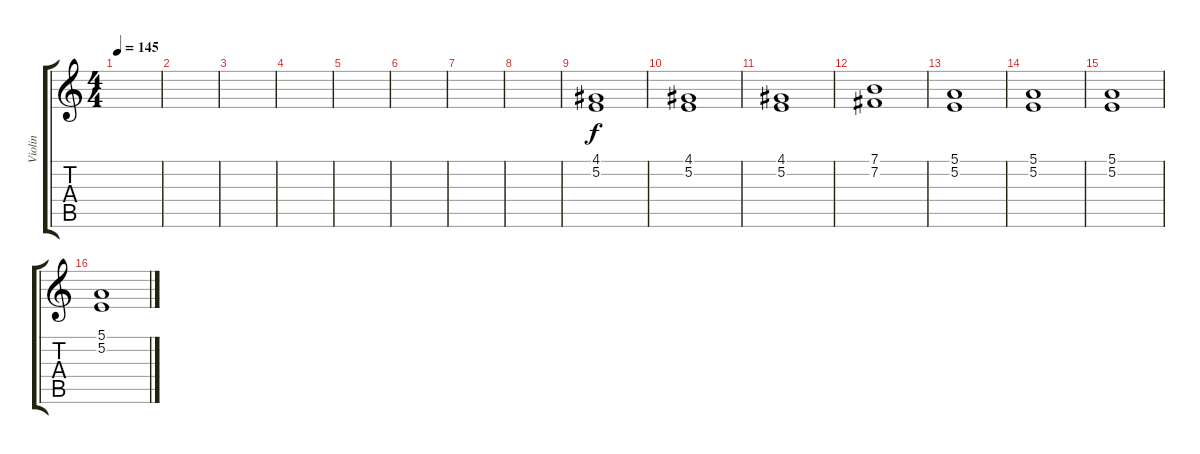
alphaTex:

\track ("Violin" "Violin") {instrument violin}
\staff {score tabs}
\tuning (E4 B3 G3 D3 A2 E2) {hide}
\ts (4 4)
\tempo 145
\clef g2
\ks c
|
|
|
|
|
|
|
|
(4.1 5.2).1 |
(4.1 5.2).1 |
(4.1 5.2).1 |
(7.1 7.2).1 |
(5.1 5.2).1 |
(5.1 5.2).1 |
(5.1 5.2).1 |
(5.1 5.2).1
